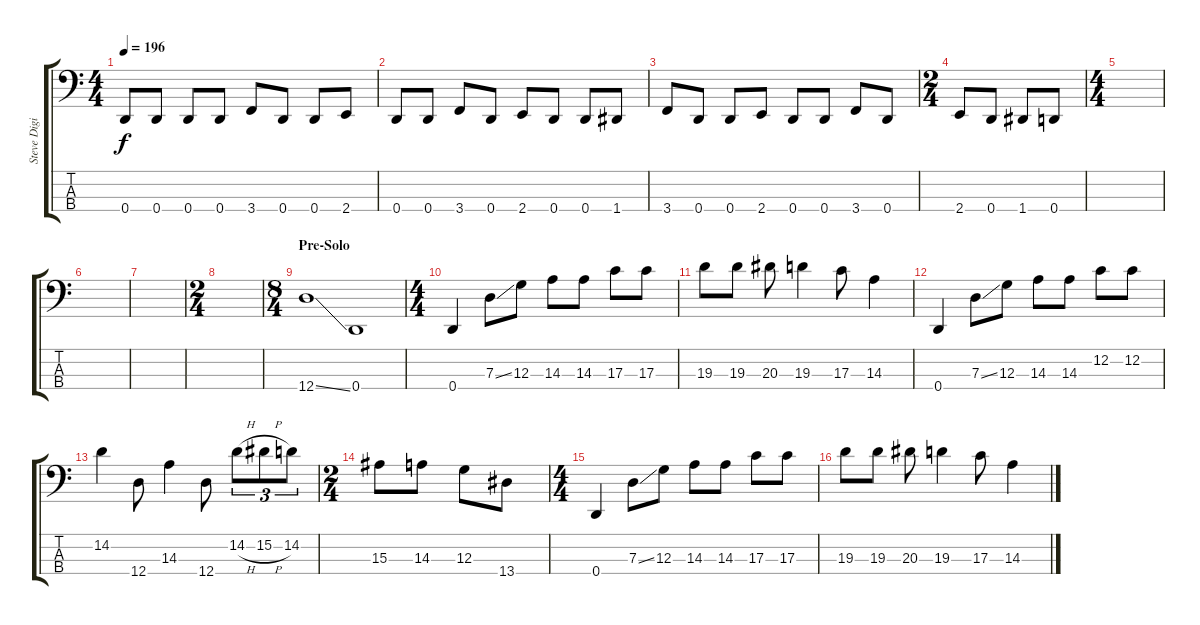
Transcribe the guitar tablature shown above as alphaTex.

\track ("Steve Digiorgio - Bass Guitar" "Steve Digi") {instrument fretlessbass}
\staff {score tabs}
\tuning (F2 C2 G1 D1) {hide}
\ts (4 4)
\tempo 196
\clef f4
\ks c
0.4.8{dy f} 0.4.8 0.4.8 0.4.8 3.4.8 0.4.8 0.4.8 2.4.8 |
0.4.8 0.4.8 3.4.8 0.4.8 2.4.8 0.4.8 0.4.8 1.4.8 |
3.4.8 0.4.8 0.4.8 2.4.8 0.4.8 0.4.8 3.4.8 0.4.8 |
\ts (2 4)
2.4.8 0.4.8 1.4.8 0.4.8 |
\ts (4 4)
|
|
|
\ts (2 4)
|
\ts (8 4)
\section ("" "Pre-Solo")
12.4{ss}.1 0.4.1 |
\ts (4 4)
0.4.4 7.3{ss}.8 12.3.8 14.3.8 14.3.8 17.3.8 17.3.8 |
19.3.8 19.3.8 20.3.8 19.3.4 17.3.8 14.3.4 |
0.4.4 7.3{ss}.8 12.3.8 14.3.8 14.3.8 12.2.8 12.2.8 |
14.2.4 12.4.8 14.3.4 12.4.8 14.2{h}.8{tu (3 2)} 15.2{h}.8{tu (3 2)} 14.2.8{tu (3 2)} |
\ts (2 4)
15.3.8 14.3.8 12.3.8 13.4.8 |
\ts (4 4)
0.4.4 7.3{ss}.8 12.3.8 14.3.8 14.3.8 17.3.8 17.3.8 |
19.3.8 19.3.8 20.3.8 19.3.4 17.3.8 14.3.4
